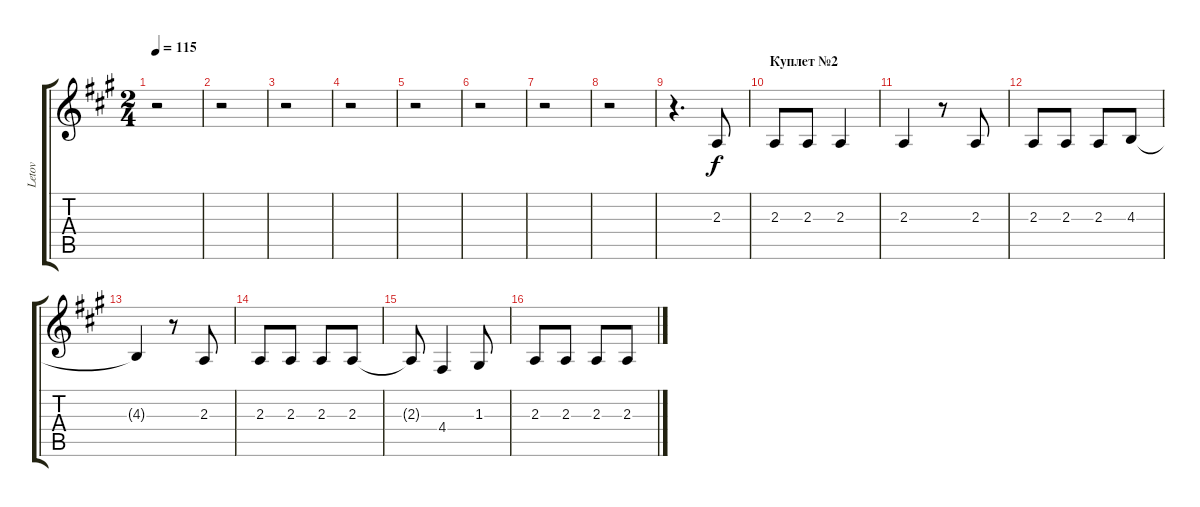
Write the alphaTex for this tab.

\track ("Letov" "Letov") {instrument altosax}
\staff {score tabs}
\tuning (E4 B3 G3 D3 A2 E2) {hide}
\ts (2 4)
\tempo 115
\clef g2
\ks f#minor
r.2{dy f} |
r.2 |
r.2 |
r.2 |
r.2 |
r.2 |
r.2 |
r.2 |
r.4{d} 2.3.8 |
\section ("" "Куплет №2")
2.3.8 2.3.8 2.3.4 |
2.3.4 r.8 2.3.8 |
2.3.8 2.3.8 2.3.8 4.3.8 |
4.3{t}.4 r.8 2.3.8 |
2.3.8 2.3.8 2.3.8 2.3.8 |
2.3{t}.8 4.4.4 1.3.8 |
2.3.8 2.3.8 2.3.8 2.3.8
